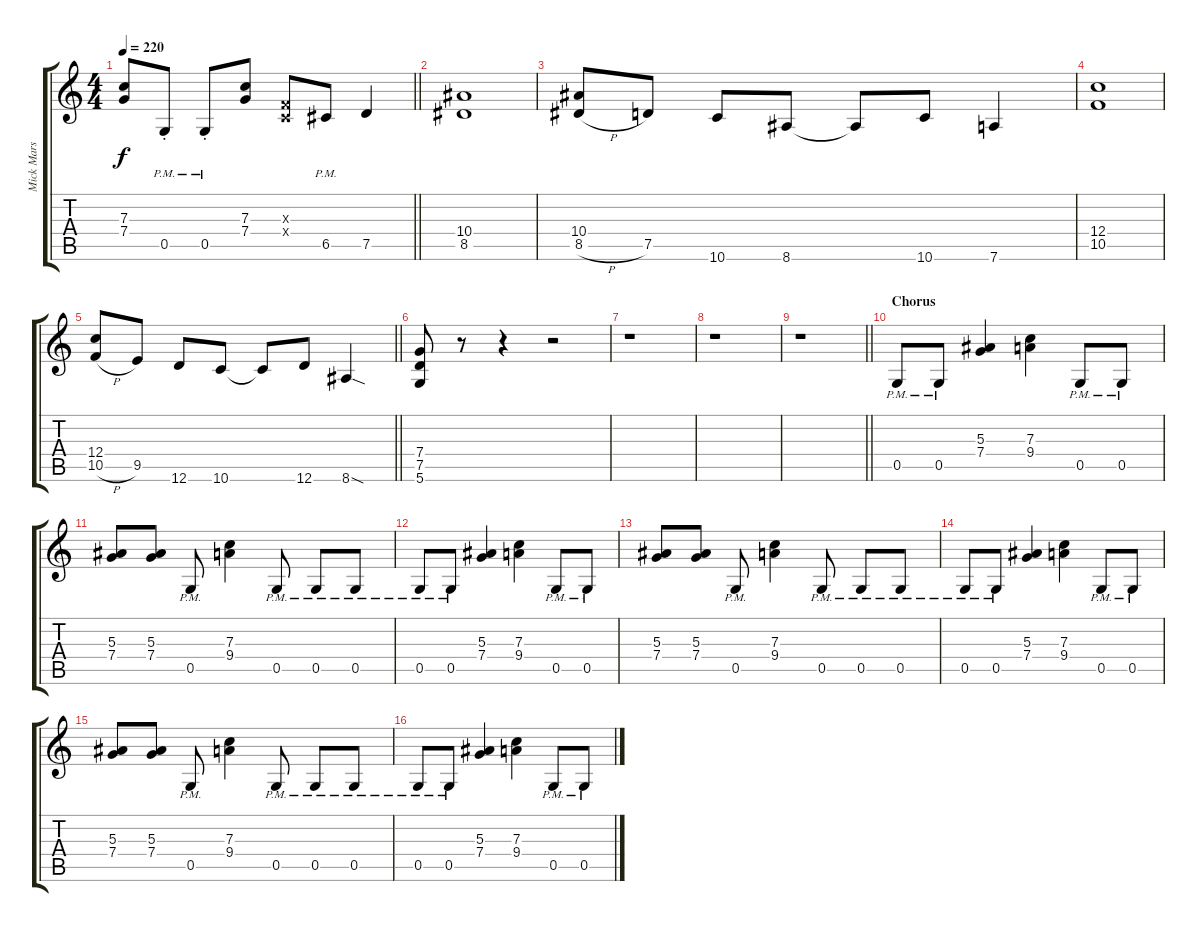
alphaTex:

\track ("Mick Mars - Guitar I" "Mick Mars ") {instrument distortionguitar}
\staff {score tabs}
\tuning (D4 A3 F3 C3 G2 D2) {hide}
\ts (4 4)
\tempo 220
\clef g2
\barLineRight lightlight
\ks c
(7.3 7.4).8{dy f} 0.5{pm st}.8 0.5{pm st}.8 (7.3 7.4).8 (0.3{x} 0.4{x}).8 6.5{pm}.8 7.5.4 |
(10.4 8.5).1 |
(10.4 8.5{h}).8 7.5.8 10.6.8 8.6.8 8.6{t}.8 10.6.8 7.6.4 |
(12.4 10.5).1 |
\barLineRight lightlight
(12.4 10.5{h}).8 9.5.8 12.6.8 10.6.8 10.6{t}.8 12.6.8 8.6{sod}.4 |
\section ("" "")
(7.4 7.5 5.6).8 r.8 r.4 r.2 |
r.1 |
r.1 |
\barLineRight lightlight
r.1 |
\section ("" "Chorus")
0.5{pm}.8 0.5{pm}.8 (5.3 7.4).4 (7.3 9.4).4 0.5{pm}.8 0.5{pm}.8 |
(5.3 7.4).8 (5.3 7.4).8 0.5{pm}.8 (7.3 9.4).4 0.5{pm}.8 0.5{pm}.8 0.5{pm}.8 |
0.5{pm}.8 0.5{pm}.8 (5.3 7.4).4 (7.3 9.4).4 0.5{pm}.8 0.5{pm}.8 |
(5.3 7.4).8 (5.3 7.4).8 0.5{pm}.8 (7.3 9.4).4 0.5{pm}.8 0.5{pm}.8 0.5{pm}.8 |
0.5{pm}.8 0.5{pm}.8 (5.3 7.4).4 (7.3 9.4).4 0.5{pm}.8 0.5{pm}.8 |
(5.3 7.4).8 (5.3 7.4).8 0.5{pm}.8 (7.3 9.4).4 0.5{pm}.8 0.5{pm}.8 0.5{pm}.8 |
0.5{pm}.8 0.5{pm}.8 (5.3 7.4).4 (7.3 9.4).4 0.5{pm}.8 0.5{pm}.8
